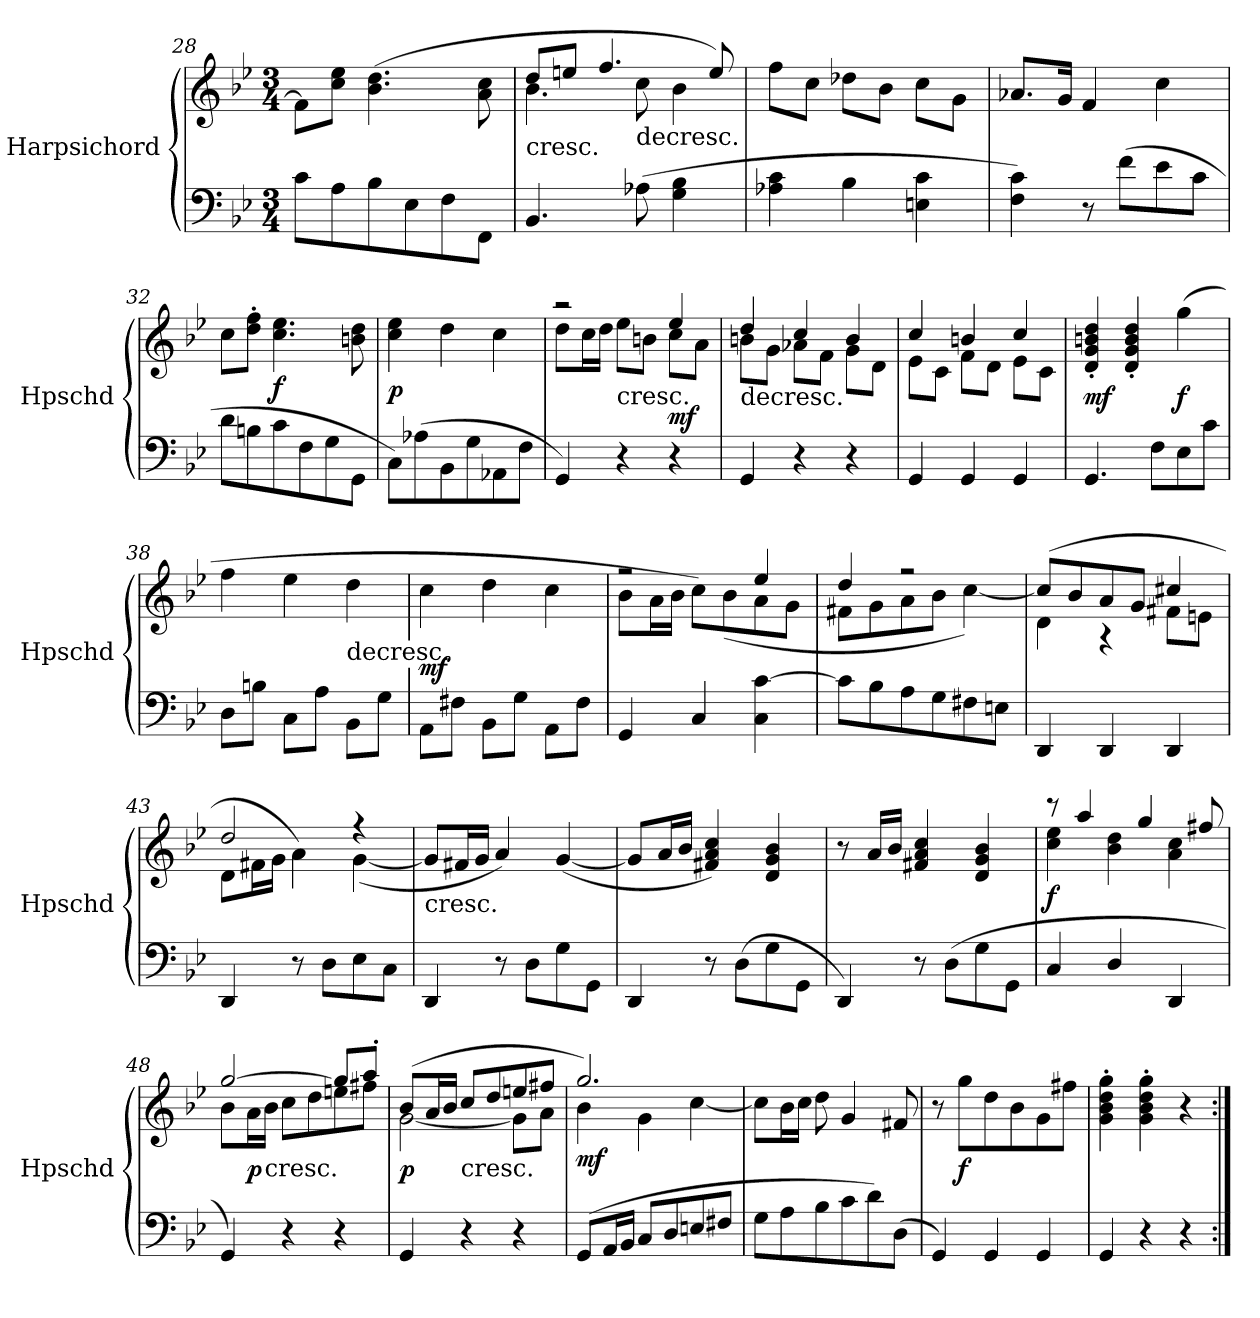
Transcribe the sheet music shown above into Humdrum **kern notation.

**kern	**kern	**dynam
*part1	*part1	*part1
*staff2	*staff1	*staff1/2
*I"Harpsichord	*	*
*I'Hpschd	*	*
*clefF4	*clefG2	*
*k[b-e-]	*k[b-e-]	*
*g:	*g:	*
*M3/4	*M3/4	*
=28	=28	=28
8c\L	8f\L]	.
8A\	8cc\ 8ee-\J	.
8B-\	(4.b-\ 4.dd\	.
8E-\	.	.
8F\	.	.
8FF\J	8a\ 8cc\	.
=29	=29	=29
*	*^	*
!	!LO:TX:c:t=cresc.	!	!
4.BB-/	8dd/L	4.b-\	.
.	8een/J	.	.
.	4.ff/	.	.
!	!	!LO:TX:c:t=decresc.	!
(8A-X\	.	8cc\	.
4G\ 4B-\	.	4b-\	.
.	8ee/)	.	.
*	*v	*v	*
=30	=30	=30
4A-X\ 4c\	8ff\L	.
.	8cc\J	.
4B-\	8dd-X\L	.
.	8b-\J	.
4En\ 4c\	8cc\L	.
.	8g\J	.
=31	=31	=31
4F\ 4c\)	8.a-X/L	.
.	16g/Jk	.
8r	4f/	.
(8f\L	.	.
8e-\	4cc\	.
8c\J	.	.
=32	=32	=32
8d\L	8cc\L	.
8Bn\	8dd'\ 8ff'\J	.
8c\	4.cc\ 4.ee-\	f
8F\	.	.
8G\	.	.
8GG\J	8bn\ 8dd\	.
=33	=33	=33
8C\L)	4cc\ 4ee-\	p
(8A-X\	.	.
8BB-\	4dd\	.
8G\	.	.
8AA-X\	4cc\	.
8F\J	.	.
=34	=34	=34
*	*^	*
4GG/)	2r	8dd\L	.
.	.	16cc\L	.
.	.	16dd\JJ	.
!	!	!LO:TX:c:t=cresc.	!
4r	.	8ee-\L	.
.	.	8bn\J	.
4r	4ee-/	8cc\L	mf
.	.	8a\J	.
=35	=35	=35	=35
!	!LO:TX:c:t=decresc.	!	!
4GG/	4dd/	8bn\L	.
.	.	8g\J	.
4r	4cc/	8a-X\L	.
.	.	8f\J	.
4r	4b/	8g\L	.
.	.	8d\J	.
=36	=36	=36	=36
4GG/	4cc/	8e-\L	.
.	.	8c\J	.
4GG/	4bn/	8f\L	.
.	.	8d\J	.
4GG/	4cc/	8e-\L	.
.	.	8c\J	.
*	*v	*v	*
=37	=37	=37
4.GG/	4d'/ 4g'/ 4bn'/ 4dd'/	mf
.	4d'/ 4g'/ 4b'/ 4dd'/	.
8F\L	.	.
8E-\	(4gg\	f
8c\J	.	.
=38	=38	=38
8D\L	4ff\	.
8Bn\J	.	.
8C\L	4ee-\	.
8A\J	.	.
!	!LO:TX:c:t=decresc.	!
8BB-\L	4dd\	.
8G\J	.	.
=39	=39	=39
8AA\L	4cc\	mf
8F#X\J	.	.
8BB-\L	4dd\	.
8G\J	.	.
8AA\L	4cc\	.
8F#\J	.	.
=40	=40	=40
*	*^	*
4GG/	2r	8b-\L	.
.	.	16a\L	.
.	.	16b-\JJ	.
4C/	.	8cc\L)	.
.	.	(8b-\	.
4C\ [4c\	4ee-/	8a\	.
.	.	8g\J	.
=41	=41	=41	=41
8c\L]	4dd/	8f#X\L	.
8B-\	.	8g\	.
8A\	2r	8a\	.
8G\	.	8b-\J	.
8F#X\	.	[4cc\)	.
8En\J	.	.	.
=42	=42	=42	=42
4DD/	(8cc/L]	4d\	.
.	8b-/	.	.
4DD/	8a/	4r	.
.	8g/J	.	.
4DD/	4cc#X/	8f#X\L	.
.	.	8en\J	.
=43	=43	=43	=43
4DD/	2dd/	8d\L	.
.	.	16f#X\L	.
.	.	16g\JJ	.
8r	.	4a\)	.
8D\L	.	.	.
8E-\	4r	([4g\	.
8C\J	.	.	.
*	*v	*v	*
=44	=44	=44
!	!LO:TX:c:t=cresc.	!
4DD/	8g/L]	.
.	16f#X/L	.
.	16g/JJ	.
8r	4a/)	.
8D\L	.	.
8G\	([4g/	.
8GG\J	.	.
=45	=45	=45
4DD/	8g/L]	.
.	16a/L	.
.	16b-/JJ	.
8r	4f#X/ 4a/ 4cc/)	.
(8D\L	.	.
8G\	4d/ 4g/ 4b-/	.
8GG\J	.	.
=46	=46	=46
4DD/)	8r	.
.	16a/LL	.
.	16b-/JJ	.
8r	4f#X/ 4a/ 4cc/	.
(8D\L	.	.
8G\	4d/ 4g/ 4b-/	.
8GG\J	.	.
=47	=47	=47
*	*^	*
4C/	8r	4cc\ 4ee-\	f
.	4aa/	.	.
4D/	.	4b-\ 4dd\	.
.	4gg/	.	.
4DD/	.	4a\ 4cc\	.
.	8ff#X/	.	.
=48	=48	=48	=48
4GG/)	[2gg/	8b-\L	.
.	.	16a\L	p
!	!	!LO:TX:c:t=cresc.	!
.	.	16b-\JJ	.
4r	.	8cc\L	.
.	.	8dd\	.
4r	8gg/L]	8een\	.
.	8aa'/J	8ff#X\J	.
=49	=49	=49	=49
4GG/	(8b-/L	[2g\	p
.	16a/L	.	.
.	16b-/JJ	.	.
!	!LO:TX:c:t=cresc.	!	!
4r	8cc/L	.	.
.	8dd/	.	.
4r	8een/	8g\L]	.
.	8ff#X/J	8a\J	.
=50	=50	=50	=50
(8GG/L	2.gg/)	4b-\	mf
16AA/L	.	.	.
16BB-/JJ	.	.	.
8C/L	.	4g\	.
8D/	.	.	.
8En/	.	[4cc\	.
8F#X/J	.	.	.
*	*v	*v	*
=51	=51	=51
8G\L	8cc\L]	.
8A\	16b-\L	.
.	16cc\JJ	.
8B-\	8dd\	.
8c\	4g/	.
8d\)	.	.
(8D\J	8f#X/	.
=52	=52	=52
4GG/)	8r	.
.	8gg\L	f
4GG/	8dd\	.
.	8b-\	.
4GG/	8g\	.
.	8ff#X\J	.
=53	=53	=53
4GG/	4g'\ 4b-'\ 4dd'\ 4gg'\	.
4r	4g'\ 4b-'\ 4dd'\ 4gg'\	.
4r	4r	.
=:|!	=:|!	=:|!
*-	*-	*-
